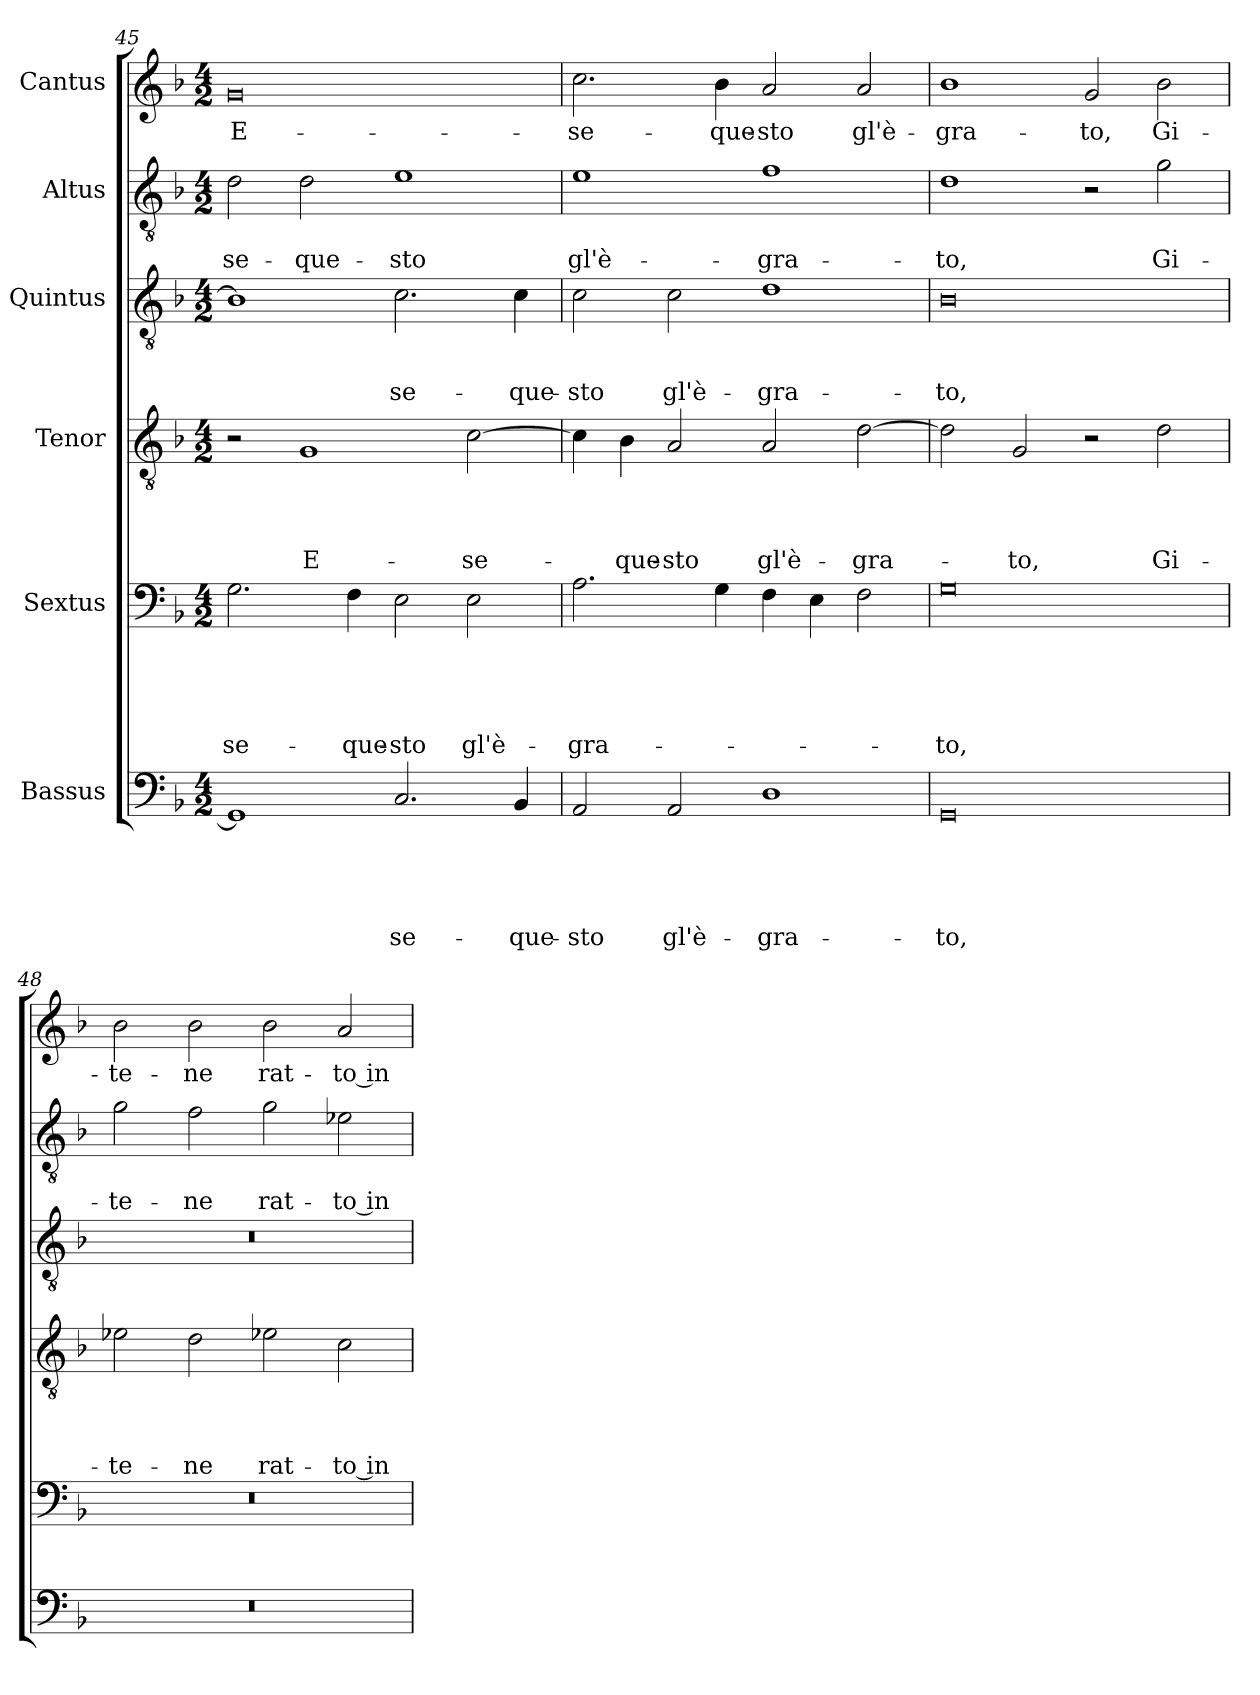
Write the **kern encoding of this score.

**kern	**text	**text	**text	**text	**text	**kern	**text	**text	**text	**text	**text	**kern	**text	**text	**text	**text	**kern	**text	**text	**text	**kern	**text	**text	**kern	**text
*part6	*part6	*part6	*part6	*part6	*part6	*part5	*part5	*part5	*part5	*part5	*part5	*part4	*part4	*part4	*part4	*part4	*part3	*part3	*part3	*part3	*part2	*part2	*part2	*part1	*part1
*staff6	*staff6	*staff6	*staff6	*staff6	*staff6	*staff5	*staff5	*staff5	*staff5	*staff5	*staff5	*staff4	*staff4	*staff4	*staff4	*staff4	*staff3	*staff3	*staff3	*staff3	*staff2	*staff2	*staff2	*staff1	*staff1
*I"Bassus	*	*	*	*	*	*I"Sextus	*	*	*	*	*	*I"Tenor	*	*	*	*	*I"Quintus	*	*	*	*I"Altus	*	*	*I"Cantus	*
*clefF4	*	*	*	*	*	*clefF4	*	*	*	*	*	*clefGv2	*	*	*	*	*clefGv2	*	*	*	*clefGv2	*	*	*clefG2	*
*k[b-]	*	*	*	*	*	*k[b-]	*	*	*	*	*	*k[b-]	*	*	*	*	*k[b-]	*	*	*	*k[b-]	*	*	*k[b-]	*
*M4/2	*	*	*	*	*	*M4/2	*	*	*	*	*	*M4/2	*	*	*	*	*M4/2	*	*	*	*M4/2	*	*	*M4/2	*
=45	=45	=45	=45	=45	=45	=45	=45	=45	=45	=45	=45	=45	=45	=45	=45	=45	=45	=45	=45	=45	=45	=45	=45	=45	=45
1GG/]	.	.	.	.	.	2.G\	.	.	.	.	se-	2r	.	.	.	.	1B-\]	.	.	.	2d\	.	se-	0g/	E-
.	.	.	.	.	.	.	.	.	.	.	.	1G/	.	.	.	E-	.	.	.	.	2d\	.	que-	.	.
.	.	.	.	.	.	4F\	.	.	.	.	que-	.	.	.	.	.	.	.	.	.	.	.	.	.	.
2.C/	.	.	.	.	se-	2E\	.	.	.	.	-sto	.	.	.	.	.	2.c\	.	.	se-	1e\	.	-sto	.	.
.	.	.	.	.	.	2E\	.	.	.	.	gl'è-	[2c\	.	.	.	se-	.	.	.	.	.	.	.	.	.
4BB-/	.	.	.	.	que-	.	.	.	.	.	.	.	.	.	.	.	4c\	.	.	que-	.	.	.	.	.
=46	=46	=46	=46	=46	=46	=46	=46	=46	=46	=46	=46	=46	=46	=46	=46	=46	=46	=46	=46	=46	=46	=46	=46	=46	=46
2AA/	.	.	.	.	-sto	2.A\	.	.	.	.	gra-	4c\]	.	.	.	.	2c\	.	.	-sto	1e\	.	gl'è-	2.cc\	se-
.	.	.	.	.	.	.	.	.	.	.	.	4B-\	.	.	.	que-	.	.	.	.	.	.	.	.	.
2AA/	.	.	.	.	gl'è-	.	.	.	.	.	.	2A/	.	.	.	-sto	2c\	.	.	gl'è-	.	.	.	.	.
.	.	.	.	.	.	4G\	.	.	.	.	.	.	.	.	.	.	.	.	.	.	.	.	.	4b-\	que-
1D\	.	.	.	.	gra-	4F\	.	.	.	.	.	2A/	.	.	.	gl'è-	1d\	.	.	gra-	1f\	.	gra-	2a/	-sto
.	.	.	.	.	.	4E\	.	.	.	.	.	.	.	.	.	.	.	.	.	.	.	.	.	.	.
.	.	.	.	.	.	2F\	.	.	.	.	.	[2d\	.	.	.	gra-	.	.	.	.	.	.	.	2a/	gl'è-
=47	=47	=47	=47	=47	=47	=47	=47	=47	=47	=47	=47	=47	=47	=47	=47	=47	=47	=47	=47	=47	=47	=47	=47	=47	=47
0GG/	.	.	.	.	-to,	0G\	.	.	.	.	-to,	2d\]	.	.	.	.	0B-\	.	.	-to,	1d\	.	-to,	1b-\	gra-
.	.	.	.	.	.	.	.	.	.	.	.	2G/	.	.	.	-to,	.	.	.	.	.	.	.	.	.
.	.	.	.	.	.	.	.	.	.	.	.	2r	.	.	.	.	.	.	.	.	2r	.	.	2g/	-to,
.	.	.	.	.	.	.	.	.	.	.	.	2d\	.	.	.	Gi-	.	.	.	.	2g\	.	Gi-	2b-\	Gi-
=48	=48	=48	=48	=48	=48	=48	=48	=48	=48	=48	=48	=48	=48	=48	=48	=48	=48	=48	=48	=48	=48	=48	=48	=48	=48
0r	.	.	.	.	.	0r	.	.	.	.	.	2e-X\	.	.	.	-te-	0r	.	.	.	2g\	.	-te-	2b-\	-te-
.	.	.	.	.	.	.	.	.	.	.	.	2d\	.	.	.	-ne	.	.	.	.	2f\	.	-ne	2b-\	-ne
.	.	.	.	.	.	.	.	.	.	.	.	2e-X\	.	.	.	rat-	.	.	.	.	2g\	.	rat-	2b-\	rat-
.	.	.	.	.	.	.	.	.	.	.	.	2c\	.	.	.	-to in	.	.	.	.	2e-X\	.	-to in	2a/	-to in
=	=	=	=	=	=	=	=	=	=	=	=	=	=	=	=	=	=	=	=	=	=	=	=	=	=
*-	*-	*-	*-	*-	*-	*-	*-	*-	*-	*-	*-	*-	*-	*-	*-	*-	*-	*-	*-	*-	*-	*-	*-	*-	*-
